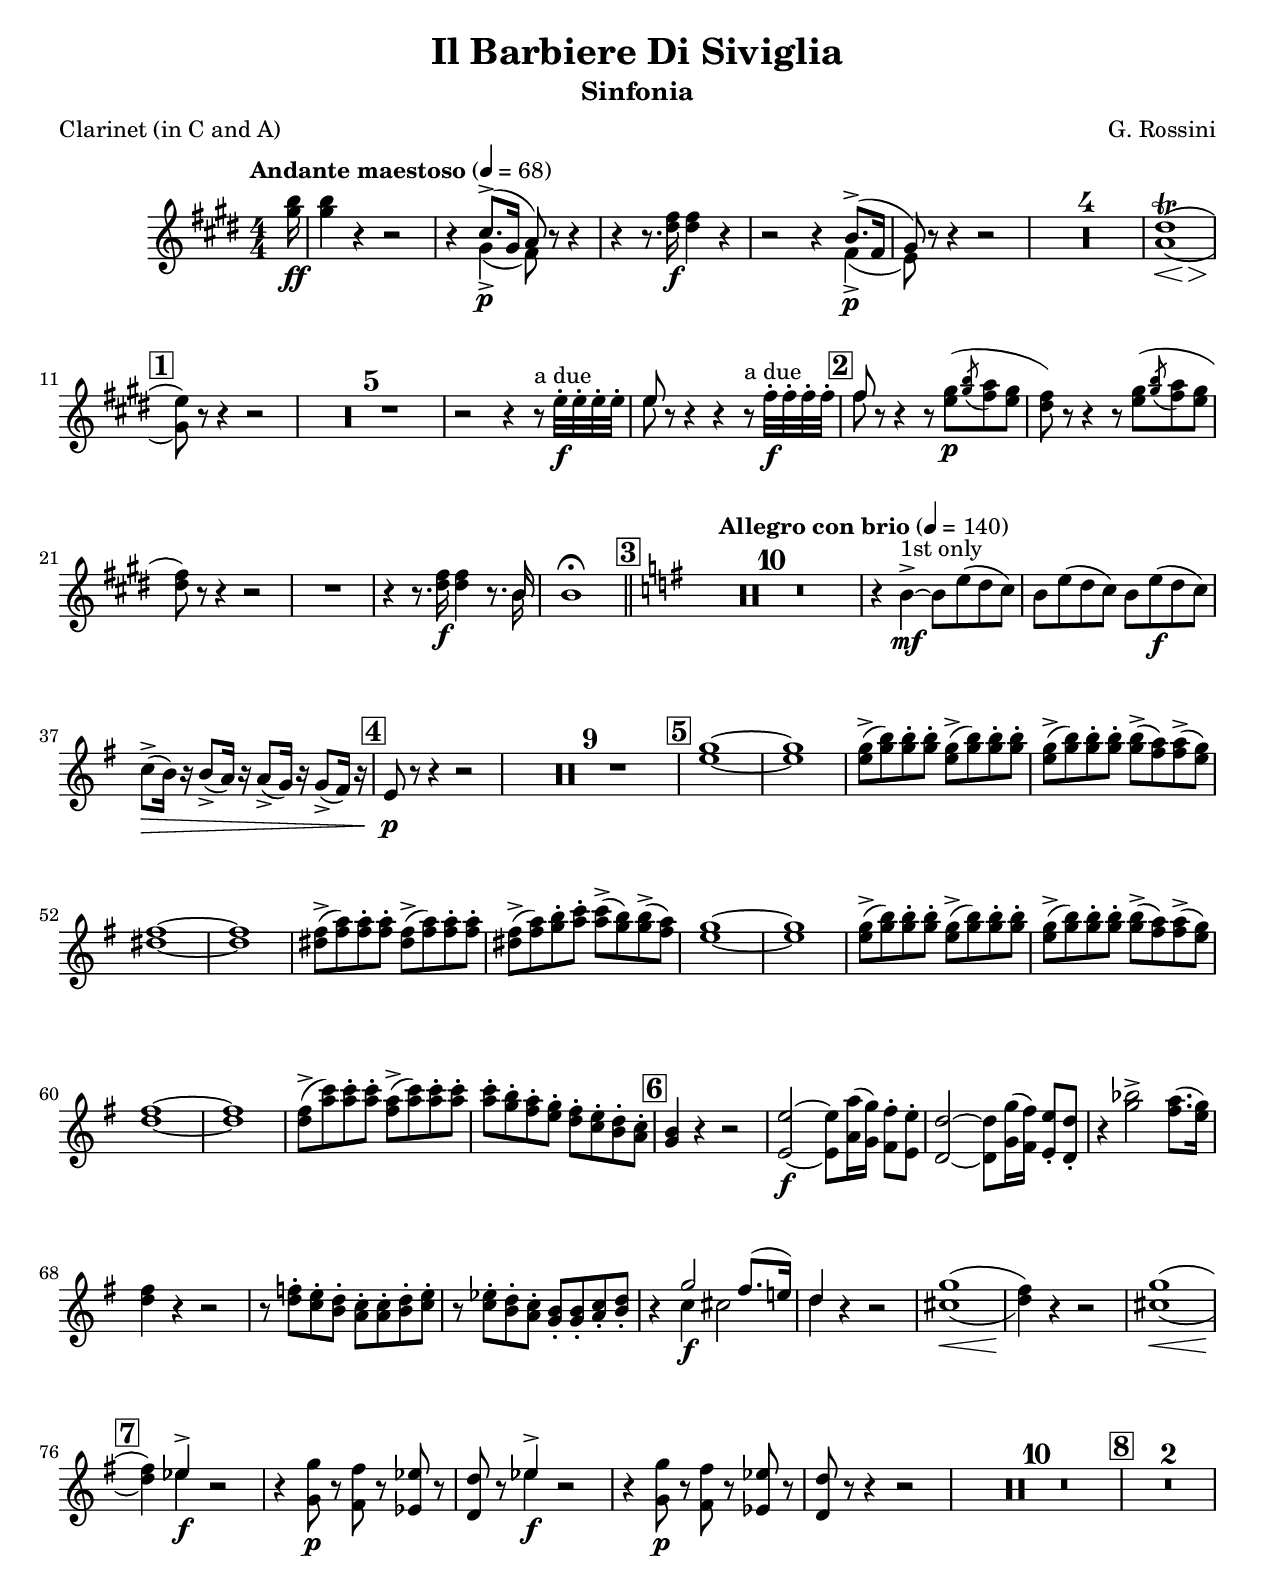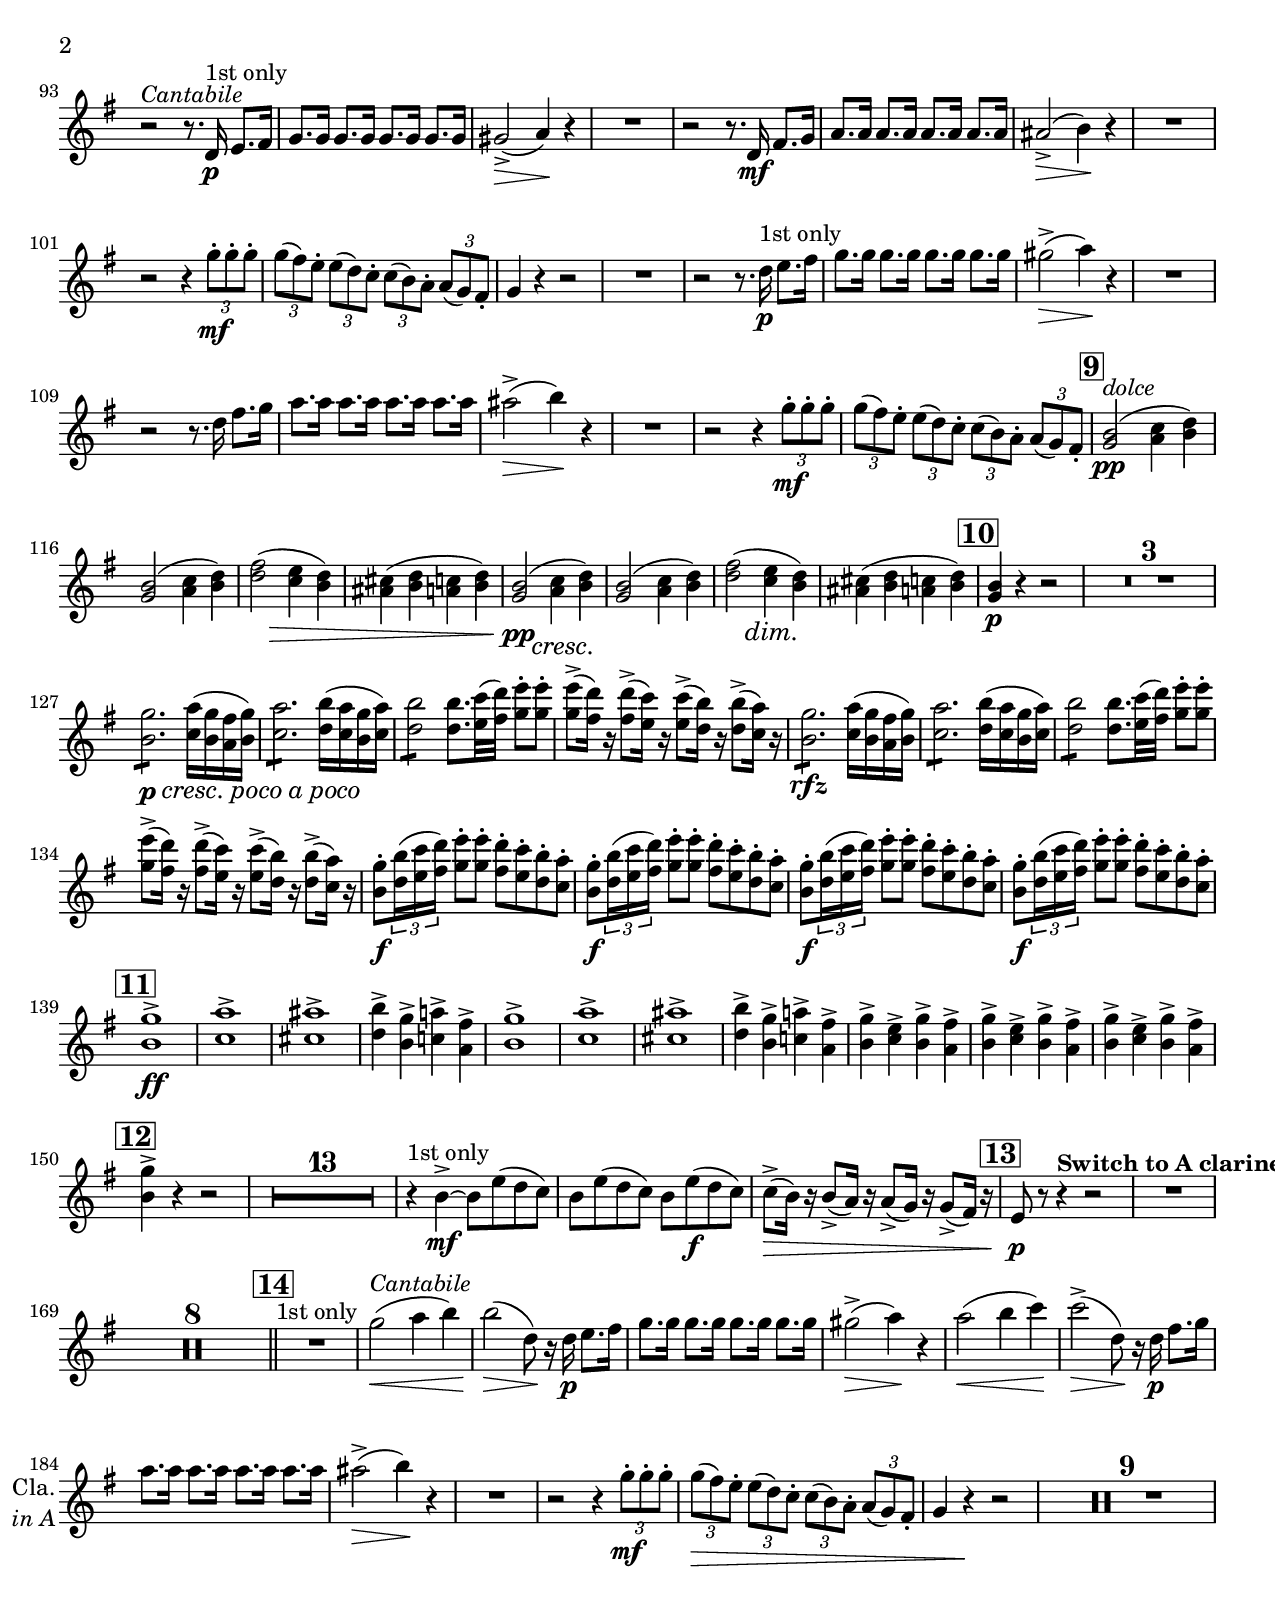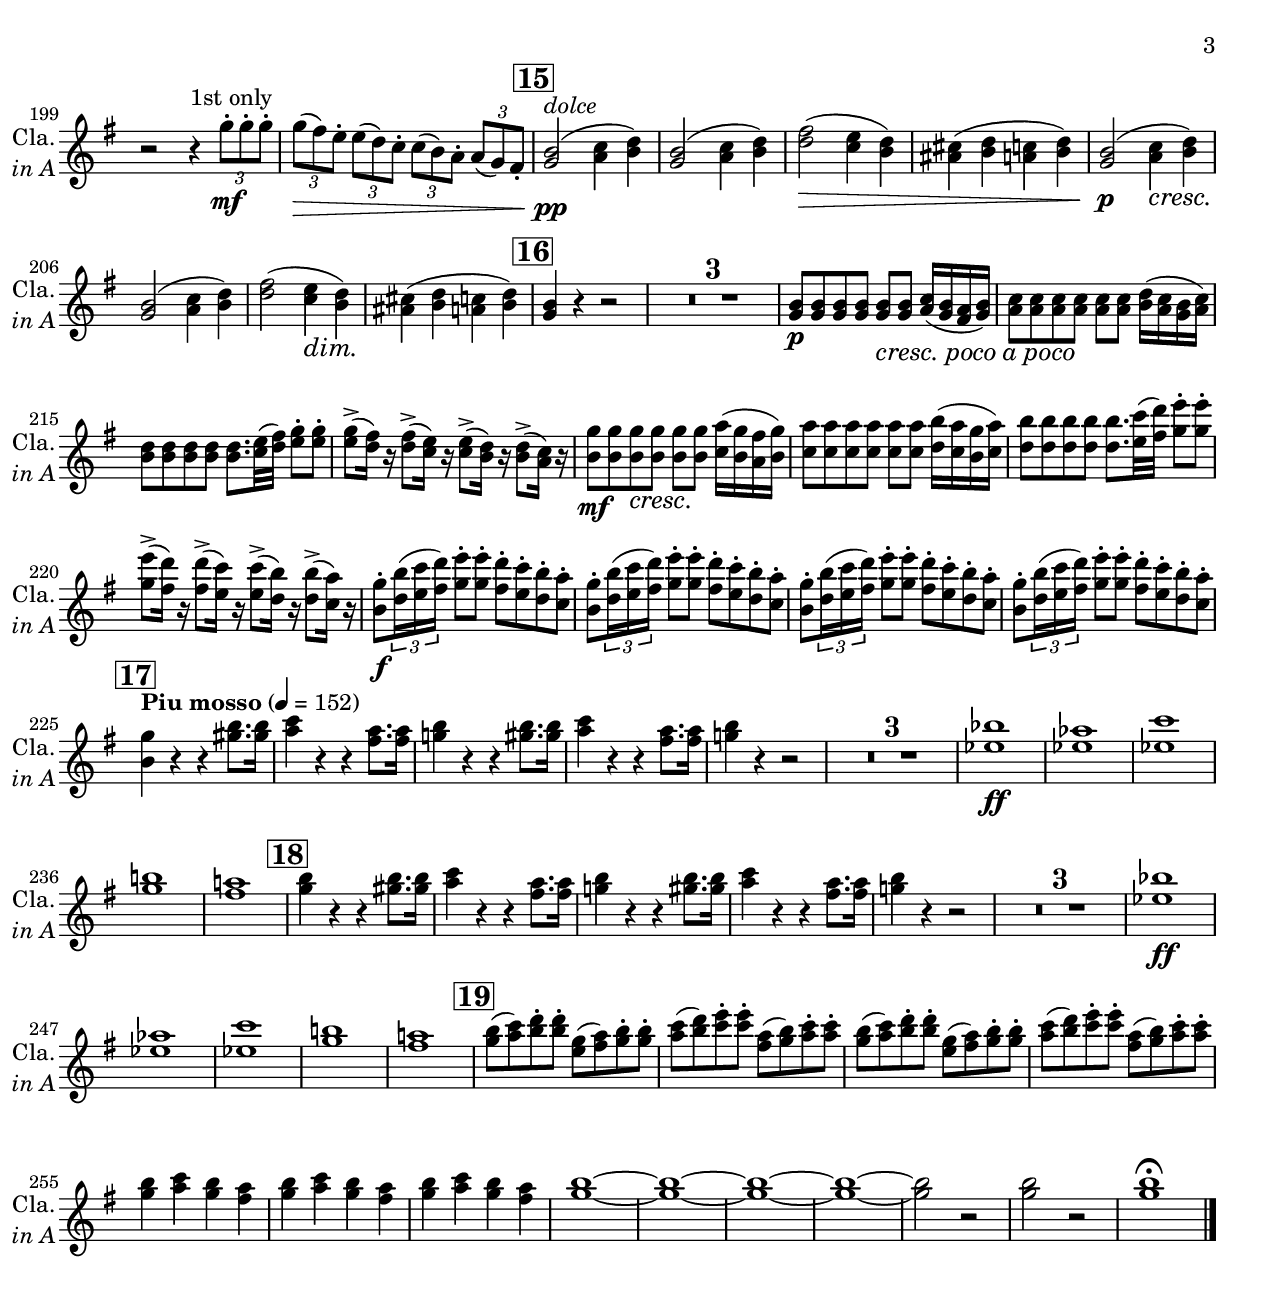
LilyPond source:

\version "2.18.2"

#(ly:set-option 'relative-includes #t)

% Rossini Barber of Seville Overture - Clarinet (in C and a) Part

\paper {
  #(set-paper-size "letter")
  top-margin = 0.5\in
  page-breaking = #ly:page-turn-breaking
}

\header {
  title = "Il Barbiere Di Siviglia"
  composer = "G. Rossini"
  subtitle = "Sinfonia"
  poet = "Clarinet (in C and A)"
  % Remove default LilyPond tagline
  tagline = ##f
}

rhythms = \version "2.18.2"

% Rossini Barber of Seville Overture - Rhythms

{
  
  \include "globals.ily"
  
  \tempo "Andante maestoso" 4 = 68 % measure 1
  \partial 16 s16
  
  s1*10
  
  \mark \default % measure 11 [1]
  
  s1*8
  
  \mark \default % measure 19 [2]
  
  s1*6
  
  \mark \default % measure 25 [3]
  \tempo "Allegro con brio" 4 = 140
  
  s1*13
  
  \mark \default % measure 38 [4]
  
  s1*10
  
  \mark \default % measure 48 [5]
  
  s1*16
  
  \mark \default % measure 64 [6]
  
  s1*12
  
  \mark \default % measure 76 [7]
  
  s1*15
  
  \mark \default % measure 91 [8]
  
  s1*24
  
  \mark \default % measure 115 [9]
  
  s1*8
  
  \mark \default % measure 123 [10]
  
  s1*16
  
  \mark \default % measure 139 [11]
  
  s1*11
  
  \mark \default % measure 150 [12]
  
  s1*17
  
  \mark \default % measure 167 [13]
  
  s1*10
  
  \mark \default % measure 177 [14]
  
  s1*24
  
  \mark \default % measure 201 [15]
  
  s1*8
  
  \mark \default % measure 209 [16]
  
  s1*16
  
  \mark \default % measure 225 [17]
  \tempo "Piu mosso" 4 = 152
  
  s1*13
  
  \mark \default % measure 238 [18]
  
  s1*13
  
  \mark \default % measure 251 [19]
}


partClarinet = \version "2.18.2"

% Rossini Barber of Seville Overture - Clarinets (in C, A) Part

\relative c'' {
  
  \include "globals.ily"
  
  \key e \major
  
  % Start with C clarinet
  \set Staff.instrumentName = \markup {
    \column { "Clarinet"
      \line { "in C" }
    }
  }
  \set Staff.shortInstrumentName = \markup {
    \column { "Cla."
      \line { \italic "in C" }
    }
  }
  \transposition c
  
  \partial 16 <gis' b>16\ff |
  <gis b>4 r4 r2 |
  r4 << 
    {
      cis,8.->\p( gis16 a8)
    } \\ {
      gis4->( fis8)
    } 
  >> r8 r4 |
  r4 r8. <dis' fis>16\f <dis fis>4 r4 |
  r2 r4 << 
    {
      b8.->\p( fis16 | 
      gis8)
    } \\ {
      fis4->( |
      e8)
    } 
  >> r8 r4 r2 |
  R1*4
  \set doubleSlurs = ##t
  << <a dis>1\trill( { s4\< s4 s4\> s4 } >> |
  
  % Rehearsal [1]
  <gis e'>8\!) r8 r4 r2 |
  \set doubleSlurs = ##f
  \allowPageTurn
  R1*5
  r2 r4 r8^"a due" e'32-.\f e32-. e32-. e32-. |
  << { e8 } \\ { e8 } >> r8 r4 r4 r8^"a due" fis32-.\f fis32-. fis32-. fis32-. |
  
  % Rehearsal [2]
  << { fis8 } \\ { fis8 } >> r8 r4 r8 <e gis>8\p( \acciaccatura <gis b>8 <fis a>8 <e gis>8 |
  <dis fis>8) r8 r4 r8 <e gis>8( \acciaccatura <gis b>8 <fis a>8 <e gis>8 |
  <dis fis>8) r8 r4 r2 |
  R1 |
  r4 r8. <dis fis>16\f <dis fis>4 r8. << { b16 } \\ { b16 } >> |
  b1\fermata \bar "||"
  
  % Rehearsal [3]
  \key g \major
  R1*10
  r4 b4->\mf^"1st only"~ b8 e8( d8 c8) |
  b8 e8( d8 c8) b8 e8\f( d8 c8) |
  c8->\>( b16) r16 b8->( a16) r16 a8->( g16) r16 g8->( fis16) r16 |
  
  % Rehearsal [4]
  e8\p r8 r4 r2 |
  R1*9
  
  % Rehearsal [5]
  <e' g>1~ |
  <e g>1 |
  <e g>8->( <g b>8) <g b>8-. <g b>8-. <e g>8->( <g b>8) <g b>8-. <g b>8-. |
  <e g>8->( <g b>8) <g b>8-. <g b>8-. <g b>8->( <fis a>8) <fis a>->( <e g>) |
  <dis fis>1~ |
  <dis fis>1 |
  <dis fis>8->( <fis a>8) <fis a>8-. <fis a>8-. <dis fis>8->( <fis a>8) <fis a>8-. <fis a>8-. |
  <dis fis>8->( <fis a>8) <g b>8-. <a c>8-. <a c>8->( <g b>8) <g b>8->( <fis a>8) |
  <e g>1~ |
  <e g>1 |
  <e g>8->( <g b>8) <g b>8-. <g b>8-. <e g>8->( <g b>8) <g b>8-. <g b>8-. |
  <e g>8->( <g b>8) <g b>8-. <g b>8-. <g b>8->( <fis a>8) <fis a>8->( <e g>8) |
  <d fis>1~ |
  <d fis>1 |
  <d fis>8->( <a' c>8) <a c>8-. <a c>8-. <fis a>8->( <a c>8) <a c>8-. <a c>8-. |
  <a c>8-. <g b>8-. <fis a>8-. <e g>8-. <d fis>8-. <c e>8-. <b d>8-. <a c>8-. |
  
  % Rehearsal [6]
  <g b>4 r4 r2 |
  <e e'>2\f~ <e e'>8 <a a'>16( <g g'>16) <fis fis'>8-. <e e'>8-. |
  <d d'>2~ <d d'>8 <g g'>16( <fis fis'>16) <e e'>8-. <d d'>8-. |
  r4 <g' bes>2-> <fis a>8.( <e g>16) |
  <d fis>4 r4 r2 |
  r8 <d f>8-. <c e>8-. <b d>8-. <a c>8-. <a c>8-. <b d>8-. <c e>8-. |
  r8 <c ees>8-. <b d>8-. <a c>8-. <g b>8-. <g b>8-. <a c>8-. <b d>8-. |
  r4 <<
    {
      g'2\f fis8.( e16) |
      d4
    } \\ {
      c4 cis2 |
      d4
    }
  >> r4 r2 |
  \set doubleSlurs = ##t
  <cis g'>1\<( |
  <d fis>4\!) r4 r2 |
  <cis g'>1\<( |
  
  % Rehearsal [7]
  <d fis>4\!) << { ees4->\f } \\ { ees4 } >> r2 |
  \set doubleSlurs = ##f
  r4 <g, g'>8\p r8 <fis fis'>8 r8 <ees ees'>8 r8 |
  <d d'>8 r8 << { ees'4->\f } \\ { ees4 } >> r2 |
  r4 <g, g'>8\p r8 <fis fis'>8 r8 <ees ees'>8 r8 |
  <d d'>8 r8 r4 r2 |
  \allowPageTurn
  R1*10
  
  % Rehearsal [8]
  \allowPageTurn
  R1*2
  r2^\markup { \italic "Cantabile" } r8. d16\p^"1st only" e8. fis16 |
  g8. g16 g8. g16 g8. g16 g8. g16 |
  gis2->\>( a4)\! r4 |
  R1 |
  r2 r8. d,16\mf fis8. g16 |
  a8. a16 a8. a16 a8. a16 a8. a16 |
  ais2->\>( b4)\! r4 |
  R1 |
  r2 r4 \tuplet 3/2 { g'8-.\mf g8-. g8-. } |
  \tuplet 3/2 { g8( fis8) e8-. } \tuplet 3/2 { e8( d8) c8-. } \tuplet 3/2 { c8( b8) a8-. } \tuplet 3/2 { a8( g8) fis8-. } |
  g4 r4 r2 |
  R1 |
  r2 r8. d'16\p^"1st only" e8. fis16 |
  g8. g16 g8. g16 g8. g16 g8. g16 |
  gis2->\>( a4)\! r4 |
  R1 |
  r2 r8. d,16 fis8. g16 |
  a8. a16 a8. a16 a8. a16 a8. a16 |
  ais2->\>( b4)\! r4 |
  R1 |
  r2 r4 \tuplet 3/2 { g8-.\mf g8-. g8-. } |
  \tuplet 3/2 { g8( fis8) e8-. } \tuplet 3/2 { e8( d8) c8-. } \tuplet 3/2 { c8( b8) a8-. } \tuplet 3/2 { a8( g8) fis8-. } |
  
  % Rehearsal [9]
  <g b>2\pp^\markup { \italic "dolce" }( <a c>4 <b d>4) |
  <g b>2( <a c>4 <b d>4) |
  << <d fis>2( { s4 s4\> } >> <c e>4 <b d>4) |
  <ais cis>4( <b d>4 <a c>4 <b d>4) |
  << <g b>2\pp( { s4 s4\cresc } >> <a c>4 <b d>4) |
  <g b>2( <a c>4 <b d>4) |
  << <d fis>2( { s4 s4\dim } >> <c e>4 <b d>4) |
  <ais cis>4( <b d>4 <a c>4 <b d>4) |
  
  % Rehearsal [10]
  <g b>4\p r4 r2 |
  \allowPageTurn
  R1*3
  \set crescendoText = \markup { \italic { cresc. poco a poco } }
  \set crescendoSpanner = #'text
  <b g'>2.:8\p\< <c a'>16( <b g'>16 <a fis'>16 <b g'>16) |
  <c a'>2.:8 <d b'>16( <c a'>16 <b g'>16 <c a'>16) |
  <d b'>2:8 <d b'>8. <e c'>32( <fis d'>32) <g e'>8-. <g e'>8-. |
  <g e'>8->( <fis d'>16) r16 <fis d'>8->( <e c'>16) r16 <e c'>8->( <d b'>16) r16 <d b'>8->( <c a'>16) r16 |
  <b g'>2.:8\rfz <c a'>16( <b g'>16 <a fis'>16 <b g'>16) | 
  <c a'>2.:8 <d b'>16( <c a'>16 <b g'>16 <c a'>16) |
  <d b'>2:8 <d b'>8. <e c'>32( <fis d'>32) <g e'>8-. <g e'>8-. |
  <g e'>8->( <fis d'>16) r16 <fis d'>8->( <e c'>16) r16 <e c'>8->( <d b'>16) r16 <d b'>8->( <c a'>16) r16 |
  <b g'>8-.\f \tuplet 3/2 { <d b'>16( <e c'>16 <fis d'>16) } <g e'>8-. <g e'>8-. <fis d'>8-. <e c'>8-. <d b'>8-. <c a'>8-. |
  <b g'>8-.\f \tuplet 3/2 { <d b'>16( <e c'>16 <fis d'>16) } <g e'>8-. <g e'>8-. <fis d'>8-. <e c'>8-. <d b'>8-. <c a'>8-. |
  <b g'>8-.\f \tuplet 3/2 { <d b'>16( <e c'>16 <fis d'>16) } <g e'>8-. <g e'>8-. <fis d'>8-. <e c'>8-. <d b'>8-. <c a'>8-. |
  <b g'>8-.\f \tuplet 3/2 { <d b'>16( <e c'>16 <fis d'>16) } <g e'>8-. <g e'>8-. <fis d'>8-. <e c'>8-. <d b'>8-. <c a'>8-. |
  
  % Rehearsal [11]
  <b g'>1->\ff |
  <c a'>1-> |
  <cis ais'>1-> |
  <d b'>4-> <b g'>4-> <c a'>4-> <a fis'>4-> |
  <b g'>1-> |
  <c a'>1-> |
  <cis ais'>1-> |
  <d b'>4-> <b g'>4-> <c a'>4-> <a fis'>4-> |
  <b g'>4-> <c e>4-> <b g'>4-> <a fis'>4-> |
  <b g'>4-> <c e>4-> <b g'>4-> <a fis'>4-> |
  <b g'>4-> <c e>4-> <b g'>4-> <a fis'>4-> |
  
  % Rehearsal [12]
  <b g'>4-> r4 r2 |
  \allowPageTurn
  R1*13
  r4^"1st only" b4->\mf~ b8 e8( d8 c8) |
  b8 e8( d8 c8) b8 e8\f( d8 c8) |
  c8->\>( b16) r16 b8->( a16) r16 a8->( g16) r16 g8->( fis16) r16 |
  
  % Rehearsal [13]
  e8\p r8 r4 r2 |
  R1^\markup { \bold { "Switch to A clarinet" } } |
  \allowPageTurn
  R1*8 \bar "||"
  
  % Rehearsal [14]
  % Switch from C clarinet to A clarinet
  \set Staff.instrumentName = \markup {
    \column { "Clarinet"
      \line { "in A" }
    }
  }
  \set Staff.shortInstrumentName = \markup {
    \column { "Cla."
      \line { \italic "in A" }
    }
  }
  \transposition a
  R1^"1st only" |
  \unset crescendoText
  \unset crescendoSpanner
  g'2\<^\markup { \italic "Cantabile" }( a4 b4) |
  b2\>( d,8)\! r16 d16\p e8. fis16 |
  g8. g16 g8. g16 g8. g16 g8. g16 |
  gis2->\>( a4)\! r4 |
  a2\<( b4 c4)\! |
  c2->\>( d,8)\! r16 d16\p fis8. g16 |
  a8. a16 a8. a16 a8. a16 a8. a16 |
  ais2->\>( b4)\! r4 |
  R1 |
  r2 r4 \tuplet 3/2 { g8-.\mf g8-. g8-. } |
  \tuplet 3/2 { g8\>( fis8) e8-. } \tuplet 3/2 { e8( d8) c8-. } \tuplet 3/2 { c8( b8) a8-. } \tuplet 3/2 { a8( g8) fis8-. } |
  g4 r4\! r2 |
  \allowPageTurn
  R1*9 |
  r2 r4^"1st only" \tuplet 3/2 { g'8-.\mf g8-. g8-. } |
  \tuplet 3/2 { g8\>( fis8) e8-. } \tuplet 3/2 { e8( d8) c8-. } \tuplet 3/2 { c8( b8) a8-. } \tuplet 3/2 { a8( g8) fis8-. } |
  
  % Rehearsal [15]
  <g b>2\pp^\markup { \italic "dolce" }( <a c>4 <b d>4) |
  <g b>2( <a c>4 <b d>4) |
  <d fis>2\>( <c e>4 <b d>4) |
  <ais cis>4( <b d>4 <a c>4 <b d>4) |
  <g b>2\p( <a c>4\cresc <b d>4) |
  <g b>2( <a c>4 <b d>4) |
  <d fis>2( <c e>4\dim <b d>4) |
  <ais cis>4( <b d>4 <a c>4 <b d>4) |
  
  % Rehearsal [16]
  <g b>4\! r4 r2 |
  \allowPageTurn
  R1*3
  \set crescendoText = \markup { \italic { cresc. poco a poco } }
  \set crescendoSpanner = #'text
  <g b>8\p <g b>8 <g b>8 <g b>8 <g b>8\< <g b>8 <a c>16( <g b>16 <fis a>16 <g b>16) |
  <a c>8 <a c>8 <a c>8 <a c>8 <a c>8 <a c>8 <b d>16( <a c>16 <g b>16 <a c>16) |
  <b d>8 <b d>8 <b d>8 <b d>8 <b d>8. <c e>32( <d fis>32) <e g>8-. <e g>8-. |
  <e g>8->( <d fis>16) r16 <d fis>8->( <c e>16) r16 <c e>8->( <b d>16) r16 <b d>8->( <a c>16) r16 |
  <b g'>8\mf <b g'>8 <b g'>8\cresc <b g'>8 <b g'>8 <b g'>8 <c a'>16( <b g'>16 <a fis'>16 <b g'>16) |
  <c a'>8 <c a'>8 <c a'>8 <c a'>8 <c a'>8 <c a'>8 <d b'>16( <c a'>16 <b g'>16 <c a'>16) |
  <d b'>8 <d b'>8 <d b'>8 <d b'>8 <d b'>8. <e c'>32( <fis d'>32) <g e'>8-. <g e'>8-. |
  <g e'>8->( <fis d'>16) r16 <fis d'>8->( <e c'>16) r16 <e c'>8->( <d b'>16) r16 <d b'>8->( <c a'>16) r16 |
  <b g'>8-.\f \tuplet 3/2 { <d b'>16( <e c'>16 <fis d'>16) } <g e'>8-. <g e'>8-. <fis d'>8-. <e c'>8-. <d b'>8-. <c a'>8-. |
  <b g'>8-. \tuplet 3/2 { <d b'>16( <e c'>16 <fis d'>16) } <g e'>8-. <g e'>8-. <fis d'>8-. <e c'>8-. <d b'>8-. <c a'>8-. |
  <b g'>8-. \tuplet 3/2 { <d b'>16( <e c'>16 <fis d'>16) } <g e'>8-. <g e'>8-. <fis d'>8-. <e c'>8-. <d b'>8-. <c a'>8-. |
  <b g'>8-. \tuplet 3/2 { <d b'>16( <e c'>16 <fis d'>16) } <g e'>8-. <g e'>8-. <fis d'>8-. <e c'>8-. <d b'>8-. <c a'>8-. |
  
  % Rehearsal [17]
  <b g'>4 r4 r4 <gis' b>8. <gis b>16 |
  <a c>4 r4 r4 <fis a>8. <fis a>16 |
  <g! b>4 r4 r4 <gis b>8. <gis b>16 |
  <a c>4 r4 r4 <fis a>8. <fis a>16 |
  <g! b>4 r4 r2 |
  \allowPageTurn
  R1*3
  <ees bes'>1\ff |
  <ees aes>1 |
  <ees c'>1 |
  <g b!>1 |
  <fis a!>1 |
  
  % Rehearsal [18]
  <g b>4 r4 r4 <gis b>8. <gis b>16 |
  <a c>4 r4 r4 <fis a>8. <fis a>16 |
  <g! b>4 r4 r4 <gis b>8. <gis b>16 |
  <a c>4 r4 r4 <fis a>8. <fis a>16 |
  <g! b>4 r4 r2 |
  \allowPageTurn
  R1*3
  <ees bes'>1\ff |
  <ees aes>1 |
  <ees c'>1 |
  <g b!>1 |
  <fis a!>1 |
  
  % Rehearsal [19]
  <g b>8( <a c>8) <b d>8-. <b d>8-. <e, g>8( <fis a>8) <g b>8-. <g b>8-. |
  <a c>8( <b d>8) <c e>8-. <c e>8-. <fis, a>8( <g b>8) <a c>8-. <a c>8-. |
  <g b>8( <a c>8) <b d>8-. <b d>8-. <e, g>8( <fis a>8) <g b>8-. <g b>8-. |
  <a c>8( <b d>8) <c e>8-. <c e>8-. <fis, a>8( <g b>8) <a c>8-. <a c>8-. |
  <g b>4 <a c>4 <g b>4 <fis a>4 |
  <g b>4 <a c>4 <g b>4 <fis a>4 |
  <g b>4 <a c>4 <g b>4 <fis a>4 |
  <g b>1~ |
  <g b>1~ |
  <g b>1~ |
  <g b>1~ |
  <g b>2 r2 |
  <g b>2 r2 |
  <g b>1\fermata \bar "|."
  
}


% Part scoring

\score {
  \new Staff \with {
    \consists "Page_turn_engraver"
    midiInstrument = "clarinet"
  } << \partClarinet \rhythms {
    \compressFullBarRests 
    \unset Staff.instrumentName 
    \unset Staff.shortInstrumentName
  \set Staff.minimumPageTurnLength = #(ly:make-moment 3/1)
  } >>
  \layout { }
  \midi {
    \tempo 4=80
  }
}
